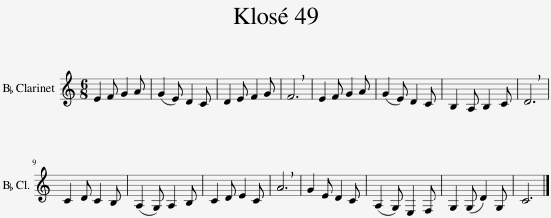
X:1
L:1/8
M:6/8
I:linebreak $
K:none
V:1 treble transpose=-2
V:1
[K:C] E2 F G2 A | (G2 E) D2 C | D2 E F2 G | !breath!F6 | E2 F G2 A | %5
 (G2 E) D2 C | B,2 A, B,2 C | !breath!D6 |$ C2 D C2 B, | (A,2 G,) A,2 B, | %10
 C2 D E2 C | !breath!A6 | G2 E D2 C | (A,2 G,) E,2 F, | G,2 (G, D2) G, | %15
 C6 |] %16
